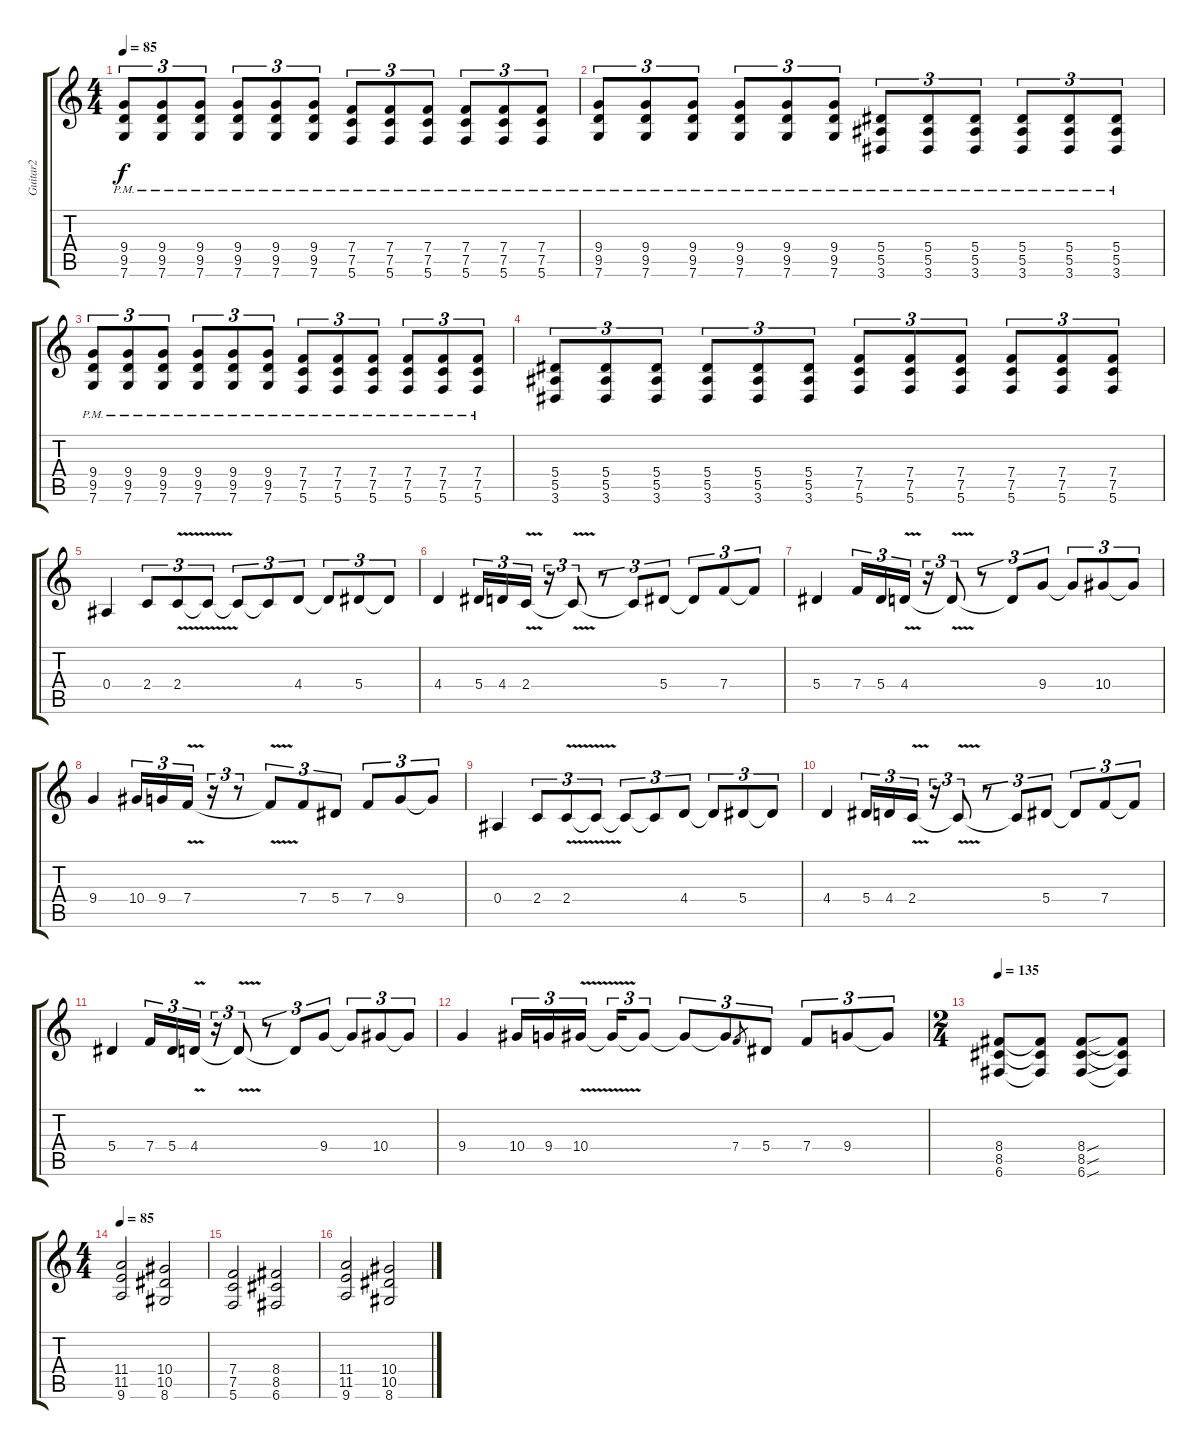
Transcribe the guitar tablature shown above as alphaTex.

\track ("Guitar2" "Guitar2") {instrument distortionguitar}
\staff {score tabs}
\tuning (C4 G3 Eb3 Bb2 F2 C2) {hide}
\ts (4 4)
\tempo 85
\clef g2
\ks c
(9.4{pm} 9.5{pm} 7.6{pm}).8{tu (3 2) dy f} (9.4{pm} 9.5{pm} 7.6{pm}).8{tu (3 2)} (9.4{pm} 9.5{pm} 7.6{pm}).8{tu (3 2)} (9.4{pm} 9.5{pm} 7.6{pm}).8{tu (3 2)} (9.4{pm} 9.5{pm} 7.6{pm}).8{tu (3 2)} (9.4{pm} 9.5{pm} 7.6{pm}).8{tu (3 2)} (7.4{pm} 7.5{pm} 5.6{pm}).8{tu (3 2)} (7.4{pm} 7.5{pm} 5.6{pm}).8{tu (3 2)} (7.4{pm} 7.5{pm} 5.6{pm}).8{tu (3 2)} (7.4{pm} 7.5{pm} 5.6{pm}).8{tu (3 2)} (7.4{pm} 7.5{pm} 5.6{pm}).8{tu (3 2)} (7.4{pm} 7.5{pm} 5.6{pm}).8{tu (3 2)} |
(9.4{pm} 9.5{pm} 7.6{pm}).8{tu (3 2)} (9.4{pm} 9.5{pm} 7.6{pm}).8{tu (3 2)} (9.4{pm} 9.5{pm} 7.6{pm}).8{tu (3 2)} (9.4{pm} 9.5{pm} 7.6{pm}).8{tu (3 2)} (9.4{pm} 9.5{pm} 7.6{pm}).8{tu (3 2)} (9.4{pm} 9.5{pm} 7.6{pm}).8{tu (3 2)} (5.4{pm} 5.5{pm} 3.6{pm}).8{tu (3 2)} (5.4{pm} 5.5{pm} 3.6{pm}).8{tu (3 2)} (5.4{pm} 5.5{pm} 3.6{pm}).8{tu (3 2)} (5.4{pm} 5.5{pm} 3.6{pm}).8{tu (3 2)} (5.4{pm} 5.5{pm} 3.6{pm}).8{tu (3 2)} (5.4{pm} 5.5{pm} 3.6{pm}).8{tu (3 2)} |
(9.4{pm} 9.5{pm} 7.6{pm}).8{tu (3 2)} (9.4{pm} 9.5{pm} 7.6{pm}).8{tu (3 2)} (9.4{pm} 9.5{pm} 7.6{pm}).8{tu (3 2)} (9.4{pm} 9.5{pm} 7.6{pm}).8{tu (3 2)} (9.4{pm} 9.5{pm} 7.6{pm}).8{tu (3 2)} (9.4{pm} 9.5{pm} 7.6{pm}).8{tu (3 2)} (7.4{pm} 7.5{pm} 5.6{pm}).8{tu (3 2)} (7.4{pm} 7.5{pm} 5.6{pm}).8{tu (3 2)} (7.4{pm} 7.5{pm} 5.6{pm}).8{tu (3 2)} (7.4{pm} 7.5{pm} 5.6{pm}).8{tu (3 2)} (7.4{pm} 7.5{pm} 5.6{pm}).8{tu (3 2)} (7.4{pm} 7.5{pm} 5.6{pm}).8{tu (3 2)} |
(5.4 5.5 3.6).8{tu (3 2)} (5.4 5.5 3.6).8{tu (3 2)} (5.4 5.5 3.6).8{tu (3 2)} (5.4 5.5 3.6).8{tu (3 2)} (5.4 5.5 3.6).8{tu (3 2)} (5.4 5.5 3.6).8{tu (3 2)} (7.4 7.5 5.6).8{tu (3 2)} (7.4 7.5 5.6).8{tu (3 2)} (7.4 7.5 5.6).8{tu (3 2)} (7.4 7.5 5.6).8{tu (3 2)} (7.4 7.5 5.6).8{tu (3 2)} (7.4 7.5 5.6).8{tu (3 2)} |
0.4.4 2.4.8{tu (3 2)} 2.4{v}.8{tu (3 2)} 2.4{t}.8{tu (3 2)} 2.4{t}.8{tu (3 2)} 2.4{t}.8{tu (3 2)} 4.4.8{tu (3 2)} 4.4{t}.8{tu (3 2)} 5.4.8{tu (3 2)} 5.4{t}.8{tu (3 2)} |
4.4.4 5.4.16{tu (3 2)} 4.4.16{tu (3 2)} 2.4{v}.16{tu (3 2)} r.16{tu (3 2)} 2.4{t}.8{tu (3 2)} r.8{tu (3 2)} 2.4{t}.8{tu (3 2)} 5.4.8{tu (3 2)} 5.4{t}.8{tu (3 2)} 7.4.8{tu (3 2)} 7.4{t}.8{tu (3 2)} |
5.4.4 7.4.16{tu (3 2)} 5.4.16{tu (3 2)} 4.4{v}.16{tu (3 2)} r.16{tu (3 2)} 4.4{t}.8{tu (3 2)} r.8{tu (3 2)} 4.4{t}.8{tu (3 2)} 9.4.8{tu (3 2)} 9.4{t}.8{tu (3 2)} 10.4.8{tu (3 2)} 10.4{t}.8{tu (3 2)} |
9.4.4 10.4.16{tu (3 2)} 9.4.16{tu (3 2)} 7.4{v}.16{tu (3 2)} r.16{tu (3 2)} r.8{tu (3 2)} 7.4{t}.8{tu (3 2)} 7.4.8{tu (3 2)} 5.4.8{tu (3 2)} 7.4.8{tu (3 2)} 9.4.8{tu (3 2)} 9.4{t}.8{tu (3 2)} |
0.4.4{balance 0} 2.4.8{tu (3 2)} 2.4{v}.8{tu (3 2)} 2.4{t}.8{tu (3 2)} 2.4{t}.8{tu (3 2)} 2.4{t}.8{tu (3 2)} 4.4.8{tu (3 2)} 4.4{t}.8{tu (3 2)} 5.4.8{tu (3 2)} 5.4{t}.8{tu (3 2)} |
4.4.4 5.4.16{tu (3 2)} 4.4.16{tu (3 2)} 2.4{v}.16{tu (3 2)} r.16{tu (3 2)} 2.4{t}.8{tu (3 2)} r.8{tu (3 2)} 2.4{t}.8{tu (3 2)} 5.4.8{tu (3 2)} 5.4{t}.8{tu (3 2)} 7.4.8{tu (3 2)} 7.4{t}.8{tu (3 2)} |
5.4.4 7.4.16{tu (3 2)} 5.4.16{tu (3 2)} 4.4{v}.16{tu (3 2)} r.16{tu (3 2)} 4.4{t}.8{tu (3 2)} r.8{tu (3 2)} 4.4{t}.8{tu (3 2)} 9.4.8{tu (3 2)} 9.4{t}.8{tu (3 2)} 10.4.8{tu (3 2)} 10.4{t}.8{tu (3 2)} |
9.4.4 10.4.16{tu (3 2)} 9.4.16{tu (3 2)} 10.4{v}.16{tu (3 2)} 10.4{t}.16{tu (3 2)} 10.4{t}.8{tu (3 2)} 10.4{t}.8{tu (3 2)} 10.4{t}.8{tu (3 2)} 7.4.8{gr} 5.4.8{tu (3 2)} 7.4.8{tu (3 2)} 9.4.8{tu (3 2)} 9.4{t}.8{tu (3 2)} |
\ts (2 4)
\tempo 135
(8.4 8.5 6.6).8{balance 8} (8.4{t} 8.5{t} 6.6{t}).8 (8.4{sou} 8.5{sou} 6.6{sou}).8 (8.4{t} 8.5{t} 6.6{t}).8 |
\ts (4 4)
\tempo 85
(11.4 11.5 9.6).2 (10.4 10.5 8.6).2 |
(7.4 7.5 5.6).2 (8.4 8.5 6.6).2 |
(11.4 11.5 9.6).2 (10.4 10.5 8.6).2
